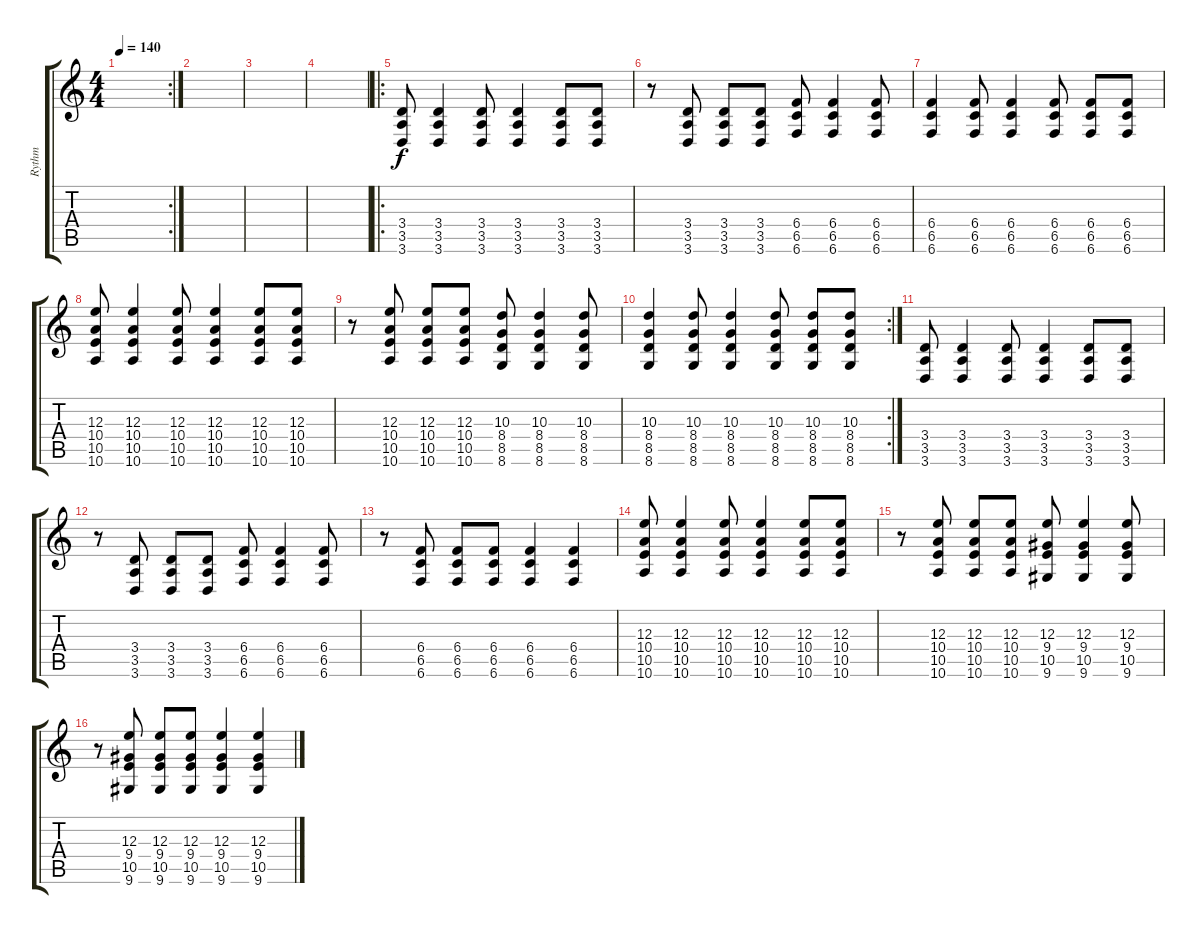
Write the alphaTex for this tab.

\track ("Rythm" "Rythm") {instrument distortionguitar}
\staff {score tabs}
\tuning (Db4 Ab3 E3 B2 Gb2 B1) {hide}
\rc 2
\ts (4 4)
\tempo 140
\clef g2
\ks c
|
|
|
|
\ro
(3.4 3.5 3.6).8 (3.4 3.5 3.6).4 (3.4 3.5 3.6).8 (3.4 3.5 3.6).4 (3.4 3.5 3.6).8 (3.4 3.5 3.6).8 |
r.8 (3.4 3.5 3.6).8 (3.4 3.5 3.6).8 (3.4 3.5 3.6).8 (6.4 6.5 6.6).8 (6.4 6.5 6.6).4 (6.4 6.5 6.6).8 |
(6.4 6.5 6.6).4 (6.4 6.5 6.6).8 (6.4 6.5 6.6).4 (6.4 6.5 6.6).8 (6.4 6.5 6.6).8 (6.4 6.5 6.6).8 |
(12.3 10.4 10.5 10.6).8 (12.3 10.4 10.5 10.6).4 (12.3 10.4 10.5 10.6).8 (12.3 10.4 10.5 10.6).4 (12.3 10.4 10.5 10.6).8 (12.3 10.4 10.5 10.6).8 |
r.8 (12.3 10.4 10.5 10.6).8 (12.3 10.4 10.5 10.6).8 (12.3 10.4 10.5 10.6).8 (10.3 8.4 8.5 8.6).8 (10.3 8.4 8.5 8.6).4 (10.3 8.4 8.5 8.6).8 |
\rc 2
(10.3 8.4 8.5 8.6).4 (10.3 8.4 8.5 8.6).8 (10.3 8.4 8.5 8.6).4 (10.3 8.4 8.5 8.6).8 (10.3 8.4 8.5 8.6).8 (10.3 8.4 8.5 8.6).8 |
(3.4 3.5 3.6).8 (3.4 3.5 3.6).4 (3.4 3.5 3.6).8 (3.4 3.5 3.6).4 (3.4 3.5 3.6).8 (3.4 3.5 3.6).8 |
r.8 (3.4 3.5 3.6).8 (3.4 3.5 3.6).8 (3.4 3.5 3.6).8 (6.4 6.5 6.6).8 (6.4 6.5 6.6).4 (6.4 6.5 6.6).8 |
r.8 (6.4 6.5 6.6).8 (6.4 6.5 6.6).8 (6.4 6.5 6.6).8 (6.4 6.5 6.6).4 (6.4 6.5 6.6).4 |
(12.3 10.4 10.5 10.6).8 (12.3 10.4 10.5 10.6).4 (12.3 10.4 10.5 10.6).8 (12.3 10.4 10.5 10.6).4 (12.3 10.4 10.5 10.6).8 (12.3 10.4 10.5 10.6).8 |
r.8 (12.3 10.4 10.5 10.6).8 (12.3 10.4 10.5 10.6).8 (12.3 10.4 10.5 10.6).8 (12.3 9.4 10.5 9.6).8 (12.3 9.4 10.5 9.6).4 (12.3 9.4 10.5 9.6).8 |
r.8 (12.3 9.4 10.5 9.6).8 (12.3 9.4 10.5 9.6).8 (12.3 9.4 10.5 9.6).8 (12.3 9.4 10.5 9.6).4 (12.3 9.4 10.5 9.6).4
